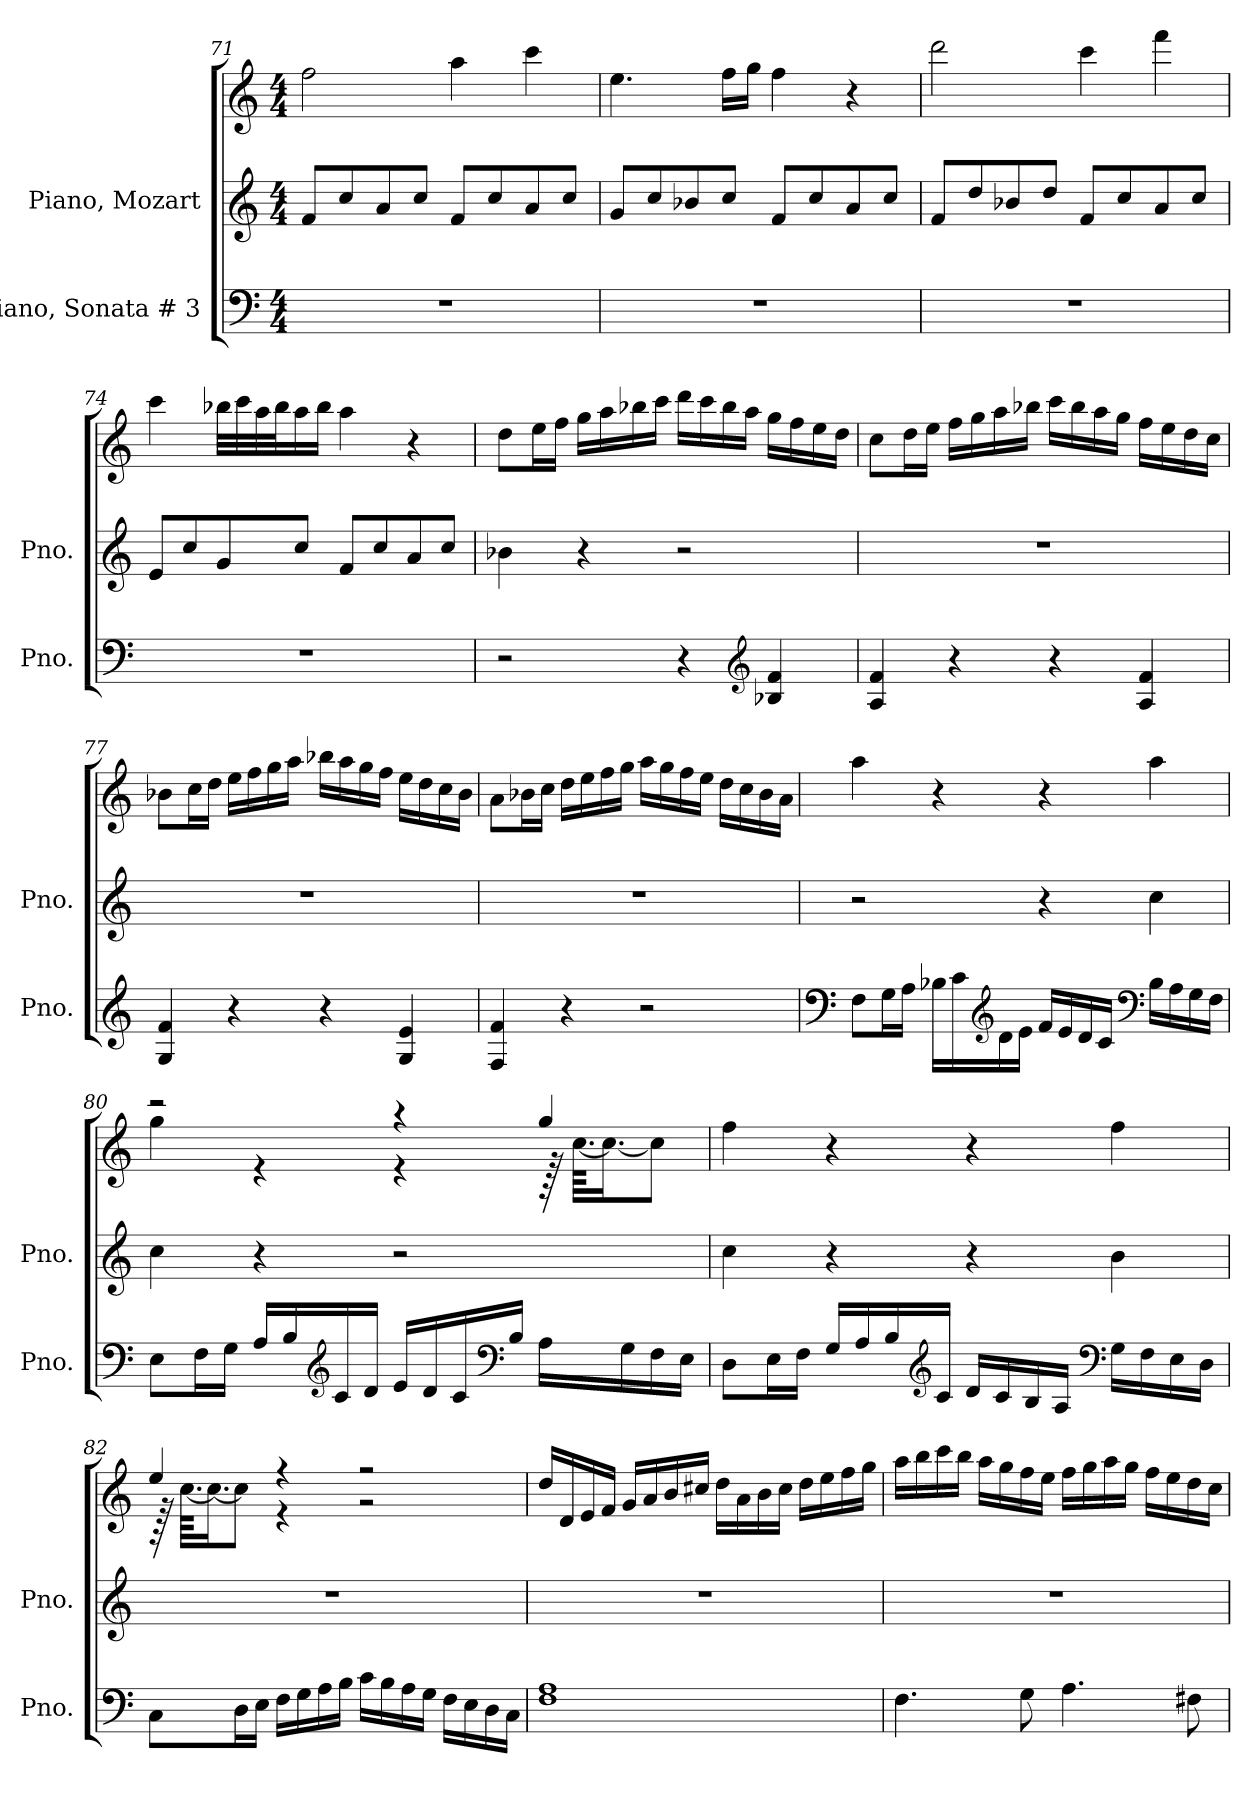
**kern	**kern	**kern
*part2	*part1	*part1
*staff3	*staff2	*staff1
*I"Piano, Sonata # 3	*I"Piano, Mozart	*
*I'Pno.	*I'Pno.	*
*clefF4	*clefG2	*clefG2
*k[]	*k[]	*k[]
*M4/4	*M4/4	*M4/4
=71	=71	=71
1r	8f/L	2ff\
.	8cc/	.
.	8a/	.
.	8cc/J	.
.	8f/L	4aa\
.	8cc/	.
.	8a/	4ccc\
.	8cc/J	.
=72	=72	=72
1r	8g/L	4.ee\
.	8cc/	.
.	8b-X/	.
.	8cc/J	16ff\LL
.	.	16gg\JJ
.	8f/L	4ff\
.	8cc/	.
.	8a/	4r
.	8cc/J	.
!!LO:LB:g=z
=73	=73	=73
1r	8f/L	2ddd\
.	8dd/	.
.	8b-X/	.
.	8dd/J	.
.	8f/L	4ccc\
.	8cc/	.
.	8a/	4fff\
.	8cc/J	.
=74	=74	=74
1r	8e/L	4ccc\
.	8cc/	.
.	8g/	32bb-X\LLL
.	.	32ccc\
.	.	32aa\
.	.	32bb-\J
.	8cc/J	16aa\
.	.	16bb-\JJ
.	8f/L	4aa\
.	8cc/	.
.	8a/	4r
.	8cc/J	.
=75	=75	=75
2r	4b-X\	8dd\L
.	.	16ee\L
.	.	16ff\JJ
.	4r	16gg\LL
.	.	16aa\
.	.	16bb-X\
.	.	16ccc\JJ
4r	2r	16ddd\LL
.	.	16ccc\
.	.	16bb-\
.	.	16aa\JJ
*clefG2	*	*
4B-X/ 4f/	.	16gg\LL
.	.	16ff\
.	.	16ee\
.	.	16dd\JJ
!!LO:LB:g=z
=76	=76	=76
4A/ 4f/	1r	8cc\L
.	.	16dd\L
.	.	16ee\JJ
4r	.	16ff\LL
.	.	16gg\
.	.	16aa\
.	.	16bb-X\JJ
4r	.	16ccc\LL
.	.	16bb-\
.	.	16aa\
.	.	16gg\JJ
4A/ 4f/	.	16ff\LL
.	.	16ee\
.	.	16dd\
.	.	16cc\JJ
=77	=77	=77
4G/ 4f/	1r	8b-X\L
.	.	16cc\L
.	.	16dd\JJ
4r	.	16ee\LL
.	.	16ff\
.	.	16gg\
.	.	16aa\JJ
4r	.	16bb-X\LL
.	.	16aa\
.	.	16gg\
.	.	16ff\JJ
4G/ 4e/	.	16ee\LL
.	.	16dd\
.	.	16cc\
.	.	16b-\JJ
!!LO:LB:g=z
=78	=78	=78
4F/ 4f/	1r	8a\L
.	.	16b-X\L
.	.	16cc\JJ
4r	.	16dd\LL
.	.	16ee\
.	.	16ff\
.	.	16gg\JJ
2r	.	16aa\LL
.	.	16gg\
.	.	16ff\
.	.	16ee\JJ
.	.	16dd\LL
.	.	16cc\
.	.	16b-\
.	.	16a\JJ
=79	=79	=79
*clefF4	*	*
8F\L	2r	4aa\
16G\L	.	.
16A\JJ	.	.
16B-X\LL	.	4r
16c\	.	.
*clefG2	*	*
16d\	.	.
16e\JJ	.	.
16f/LL	4r	4r
16e/	.	.
16d/	.	.
16c/JJ	.	.
*clefF4	*	*
16B-\LL	4cc\	4aa\
16A\	.	.
16G\	.	.
16F\JJ	.	.
!!LO:PB:g=z
=80	=80	=80
*	*	*^
8E\L	4cc\	2r	4gg\
16F\L	.	.	.
16G\JJ	.	.	.
16A/LL	4r	.	4r
16B/	.	.	.
*clefG2	*	*	*
16c/	.	.	.
16d/JJ	.	.	.
16e/LL	2r	4r	4r
16d/	.	.	.
16c/	.	.	.
*clefF4	*	*	*
16B/JJ	.	.	.
16A\LL	.	4gg/	128r
.	.	.	[64.cc\KKLL
.	.	.	16.cc\J_
16G\	.	.	.
16F\	.	.	8cc\J]
16E\JJ	.	.	.
*	*	*v	*v
=81	=81	=81
8D\L	4cc\	4ff\
16E\L	.	.
16F\JJ	.	.
16G/LL	4r	4r
16A/	.	.
16B/	.	.
*clefG2	*	*
16c/JJ	.	.
16d/LL	4r	4r
16c/	.	.
16B/	.	.
16A/JJ	.	.
*clefF4	*	*
16G\LL	4b\	4ff\
16F\	.	.
16E\	.	.
16D\JJ	.	.
!!LO:LB:g=z
=82	=82	=82
*	*	*^
8C\L	1r	4ee/	128r
.	.	.	[64.cc\KKLL
.	.	.	16.cc\J_
16D\L	.	.	8cc\J]
16E\JJ	.	.	.
16F\LL	.	4r	4r
16G\	.	.	.
16A\	.	.	.
16B\JJ	.	.	.
16c\LL	.	2r	2r
16B\	.	.	.
16A\	.	.	.
16G\JJ	.	.	.
16F\LL	.	.	.
16E\	.	.	.
16D\	.	.	.
16C\JJ	.	.	.
*	*	*v	*v
=83	=83	=83
1F 1A	1r	16dd/LL
.	.	16d/
.	.	16e/
.	.	16f/JJ
.	.	16g/LL
.	.	16a/
.	.	16b/
.	.	16cc#X/JJ
.	.	16dd\LL
.	.	16a\
.	.	16b\
.	.	16cc#\JJ
.	.	16dd\LL
.	.	16ee\
.	.	16ff\
.	.	16gg\JJ
!!LO:LB:g=z
=84	=84	=84
4.F\	1r	16aa\LL
.	.	16bb\
.	.	16ccc\
.	.	16bb\JJ
.	.	16aa\LL
.	.	16gg\
8G\	.	16ff\
.	.	16ee\JJ
4.A\	.	16ff\LL
.	.	16gg\
.	.	16aa\
.	.	16gg\JJ
.	.	16ff\LL
.	.	16ee\
8F#X\	.	16dd\
.	.	16cc\JJ
=	=	=
*-	*-	*-
